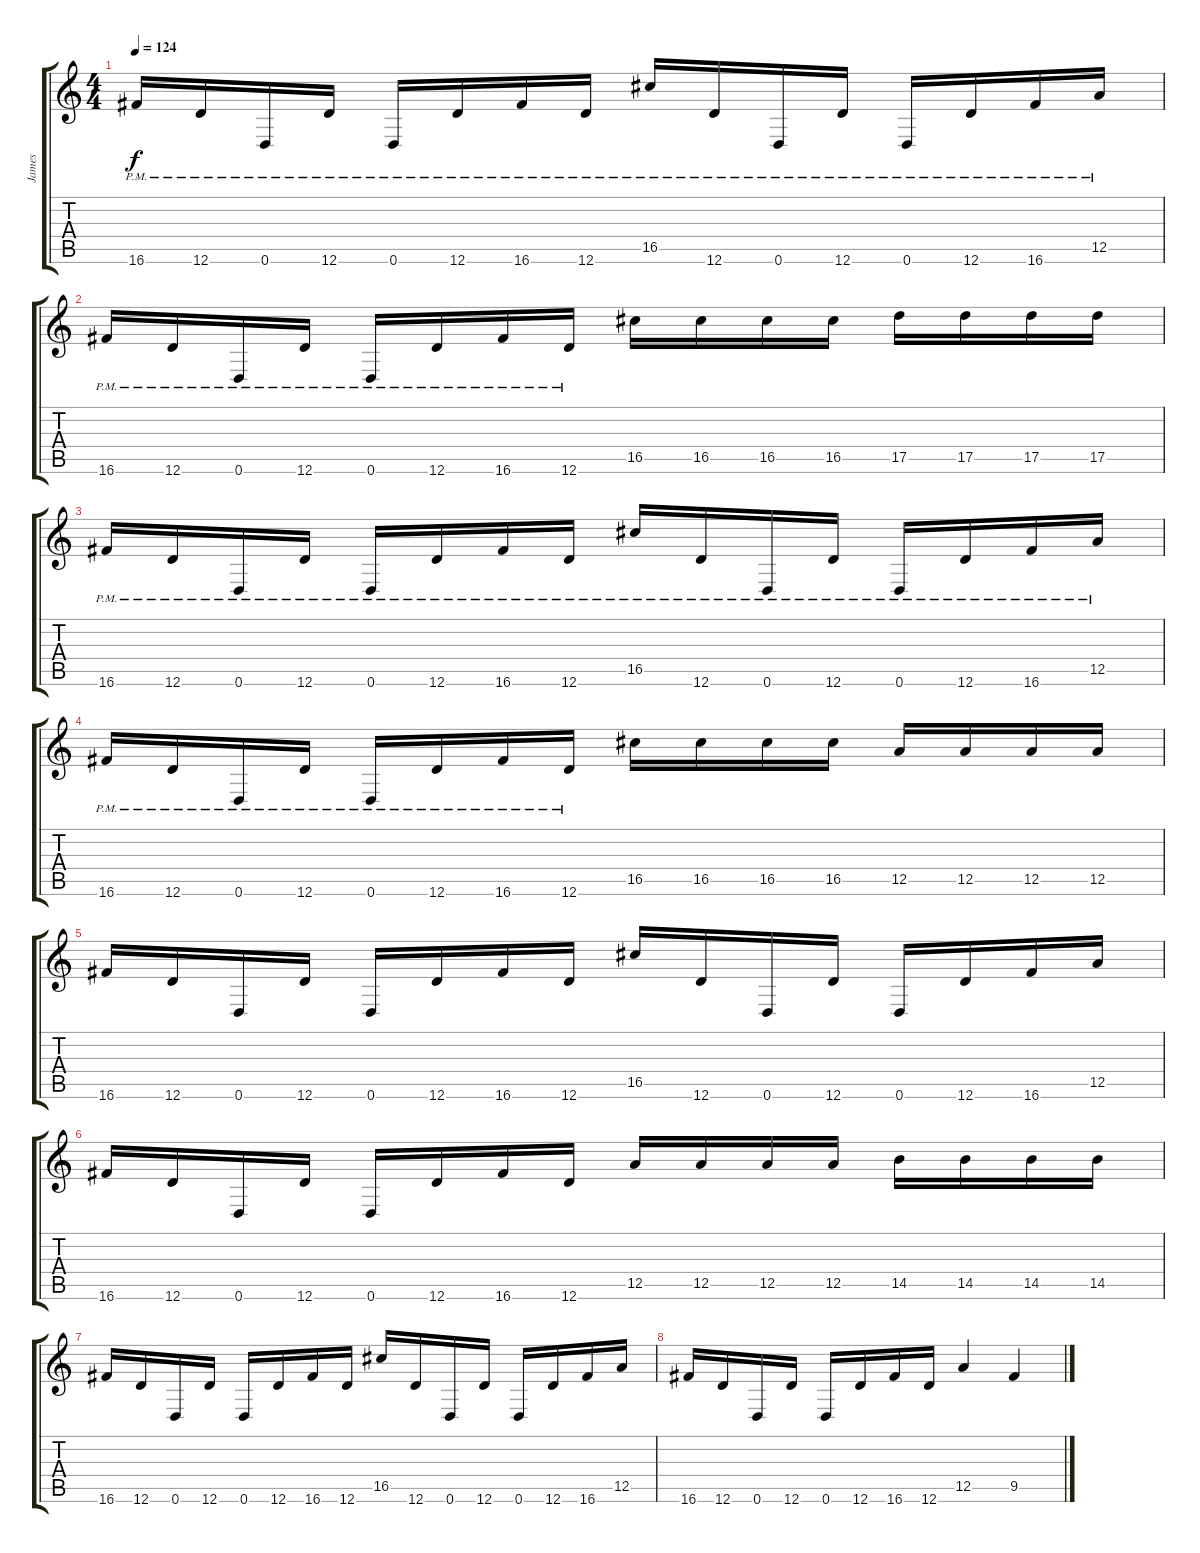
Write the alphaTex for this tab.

\track ("James" "James") {instrument distortionguitar}
\staff {score tabs}
\tuning (E4 B3 G3 D3 A2 D2) {hide}
\ts (4 4)
\tempo 124
\clef g2
\ks c
16.6{pm}.16{dy f} 12.6{pm}.16 0.6{pm}.16 12.6{pm}.16 0.6{pm}.16 12.6{pm}.16 16.6{pm}.16 12.6{pm}.16 16.5{pm}.16 12.6{pm}.16 0.6{pm}.16 12.6{pm}.16 0.6{pm}.16 12.6{pm}.16 16.6{pm}.16 12.5{pm}.16 |
16.6{pm}.16 12.6{pm}.16 0.6{pm}.16 12.6{pm}.16 0.6{pm}.16 12.6{pm}.16 16.6{pm}.16 12.6{pm}.16 16.5.16 16.5.16 16.5.16 16.5.16 17.5.16 17.5.16 17.5.16 17.5.16 |
16.6{pm}.16 12.6{pm}.16 0.6{pm}.16 12.6{pm}.16 0.6{pm}.16 12.6{pm}.16 16.6{pm}.16 12.6{pm}.16 16.5{pm}.16 12.6{pm}.16 0.6{pm}.16 12.6{pm}.16 0.6{pm}.16 12.6{pm}.16 16.6{pm}.16 12.5{pm}.16 |
16.6{pm}.16 12.6{pm}.16 0.6{pm}.16 12.6{pm}.16 0.6{pm}.16 12.6{pm}.16 16.6{pm}.16 12.6{pm}.16 16.5.16 16.5.16 16.5.16 16.5.16 12.5.16 12.5.16 12.5.16 12.5.16 |
16.6.16 12.6.16 0.6.16 12.6.16 0.6.16 12.6.16 16.6.16 12.6.16 16.5.16 12.6.16 0.6.16 12.6.16 0.6.16 12.6.16 16.6.16 12.5.16 |
16.6.16 12.6.16 0.6.16 12.6.16 0.6.16 12.6.16 16.6.16 12.6.16 12.5.16 12.5.16 12.5.16 12.5.16 14.5.16 14.5.16 14.5.16 14.5.16 |
16.6.16 12.6.16 0.6.16 12.6.16 0.6.16 12.6.16 16.6.16 12.6.16 16.5.16 12.6.16 0.6.16 12.6.16 0.6.16 12.6.16 16.6.16 12.5.16 |
16.6.16 12.6.16 0.6.16 12.6.16 0.6.16 12.6.16 16.6.16 12.6.16 12.5.4 9.5.4
